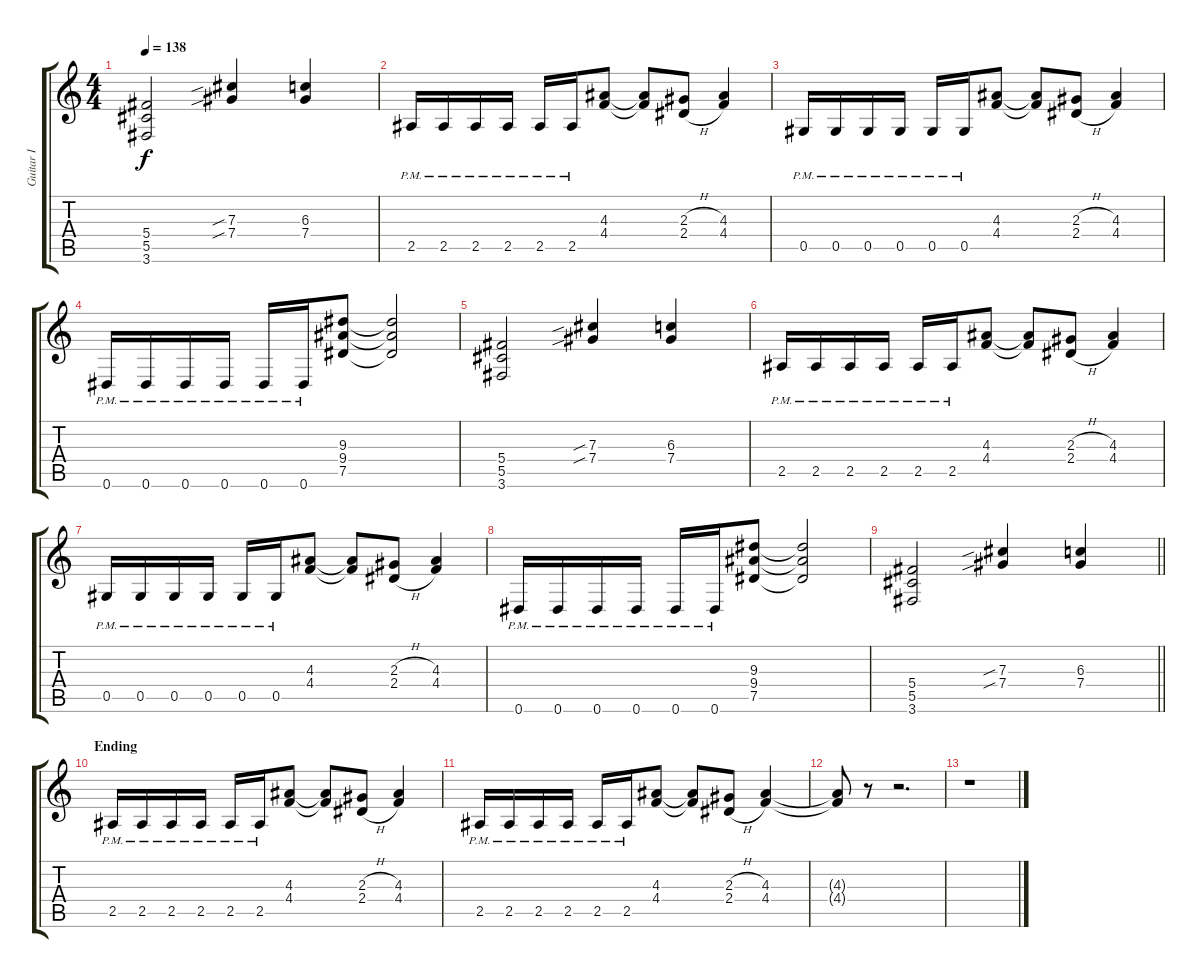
\track ("Guitar I" "Guitar I") {instrument distortionguitar}
\staff {score tabs}
\tuning (Eb4 Bb3 Gb3 Db3 Ab2 Eb2) {hide}
\ts (4 4)
\tempo 138
\clef g2
\ks c
(5.4 5.5 3.6).2{dy f} (7.3{sib} 7.4{sib}).4 (6.3 7.4).4 |
2.5{pm}.16 2.5{pm}.16 2.5{pm}.16 2.5{pm}.16 2.5{pm}.16 2.5{pm}.16 (4.3 4.4).8 (4.3{t} 4.4{t}).8 (2.3{h} 2.4{h}).8 (4.3 4.4).4 |
0.5{pm}.16 0.5{pm}.16 0.5{pm}.16 0.5{pm}.16 0.5{pm}.16 0.5{pm}.16 (4.3 4.4).8 (4.3{t} 4.4{t}).8 (2.3{h} 2.4{h}).8 (4.3 4.4).4 |
0.6{pm}.16 0.6{pm}.16 0.6{pm}.16 0.6{pm}.16 0.6{pm}.16 0.6{pm}.16 (9.3 9.4 7.5).8 (9.3{t} 9.4{t} 7.5{t}).2 |
(5.4 5.5 3.6).2 (7.3{sib} 7.4{sib}).4 (6.3 7.4).4 |
2.5{pm}.16 2.5{pm}.16 2.5{pm}.16 2.5{pm}.16 2.5{pm}.16 2.5{pm}.16 (4.3 4.4).8 (4.3{t} 4.4{t}).8 (2.3{h} 2.4{h}).8 (4.3 4.4).4 |
0.5{pm}.16 0.5{pm}.16 0.5{pm}.16 0.5{pm}.16 0.5{pm}.16 0.5{pm}.16 (4.3 4.4).8 (4.3{t} 4.4{t}).8 (2.3{h} 2.4{h}).8 (4.3 4.4).4 |
0.6{pm}.16 0.6{pm}.16 0.6{pm}.16 0.6{pm}.16 0.6{pm}.16 0.6{pm}.16 (9.3 9.4 7.5).8 (9.3{t} 9.4{t} 7.5{t}).2 |
\barLineRight lightlight
(5.4 5.5 3.6).2 (7.3{sib} 7.4{sib}).4 (6.3 7.4).4 |
\section ("" "Ending")
2.5{pm}.16 2.5{pm}.16 2.5{pm}.16 2.5{pm}.16 2.5{pm}.16 2.5{pm}.16 (4.3 4.4).8 (4.3{t} 4.4{t}).8 (2.3{h} 2.4{h}).8 (4.3 4.4).4 |
2.5{pm}.16 2.5{pm}.16 2.5{pm}.16 2.5{pm}.16 2.5{pm}.16 2.5{pm}.16 (4.3 4.4).8 (4.3{t} 4.4{t}).8 (2.3{h} 2.4{h}).8 (4.3 4.4).4 |
(4.3{t} 4.4{t}).8 r.8 r.2{d} |
r.1
